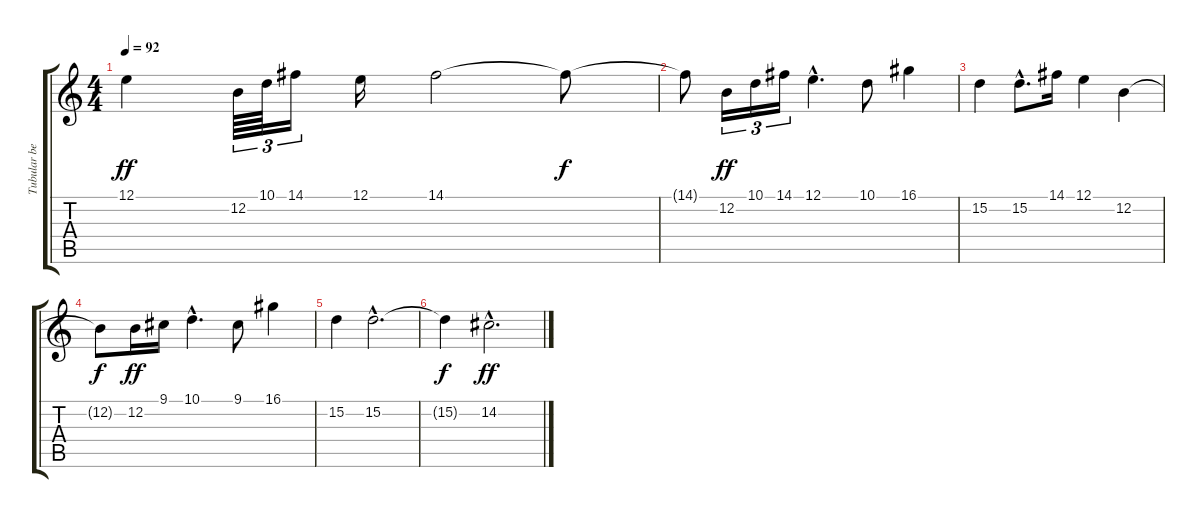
\track ("Tubular bells" "Tubular be") {instrument tubularbells}
\staff {score tabs}
\tuning (E4 B3 G3 D3 A2 E2) {hide}
\ts (4 4)
\tempo 92
\clef g2
\ks c
12.1.4{dy ff} 12.2.64{tu (3 2)} 10.1.64{tu (3 2)} 14.1.16{tu (3 2)} 12.1.16 14.1.2 14.1{t}.8{dy f} |
14.1{t}.8 12.2.16{tu (3 2) dy ff} 10.1.16{tu (3 2)} 14.1.16{tu (3 2)} 12.1{hac}.4{d} 10.1.8 16.1.4 |
15.2.4 15.2{hac}.8{d} 14.1.16 12.1.4 12.2.4 |
12.2{t}.8{dy f} 12.2.16{dy ff} 9.1.16 10.1{hac}.4{d} 9.1.8 16.1.4 |
15.2.4 15.2{hac}.2{d} |
15.2{t}.4{dy f} 14.2{hac}.2{d dy ff}
